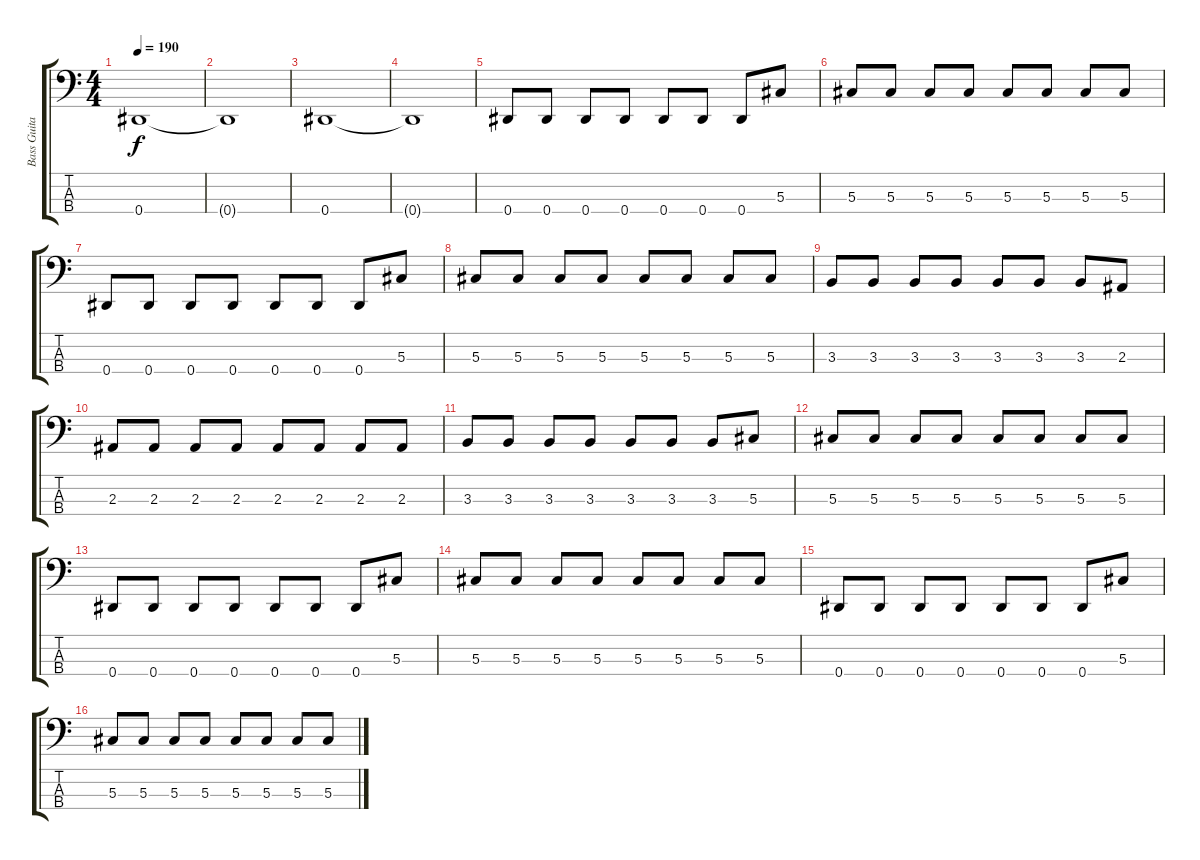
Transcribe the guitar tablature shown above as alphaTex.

\track ("Bass Guitar" "Bass Guita") {instrument electricbassfinger}
\staff {score tabs}
\tuning (Gb2 Db2 Ab1 Eb1) {hide}
\ts (4 4)
\tempo 190
\clef f4
\ks c
0.4.1{dy f} |
0.4{t}.1 |
0.4.1 |
0.4{t}.1 |
0.4.8 0.4.8 0.4.8 0.4.8 0.4.8 0.4.8 0.4.8 5.3.8 |
5.3.8 5.3.8 5.3.8 5.3.8 5.3.8 5.3.8 5.3.8 5.3.8 |
0.4.8 0.4.8 0.4.8 0.4.8 0.4.8 0.4.8 0.4.8 5.3.8 |
5.3.8 5.3.8 5.3.8 5.3.8 5.3.8 5.3.8 5.3.8 5.3.8 |
3.3.8 3.3.8 3.3.8 3.3.8 3.3.8 3.3.8 3.3.8 2.3.8 |
2.3.8 2.3.8 2.3.8 2.3.8 2.3.8 2.3.8 2.3.8 2.3.8 |
3.3.8 3.3.8 3.3.8 3.3.8 3.3.8 3.3.8 3.3.8 5.3.8 |
5.3.8 5.3.8 5.3.8 5.3.8 5.3.8 5.3.8 5.3.8 5.3.8 |
0.4.8 0.4.8 0.4.8 0.4.8 0.4.8 0.4.8 0.4.8 5.3.8 |
5.3.8 5.3.8 5.3.8 5.3.8 5.3.8 5.3.8 5.3.8 5.3.8 |
0.4.8 0.4.8 0.4.8 0.4.8 0.4.8 0.4.8 0.4.8 5.3.8 |
5.3.8 5.3.8 5.3.8 5.3.8 5.3.8 5.3.8 5.3.8 5.3.8
